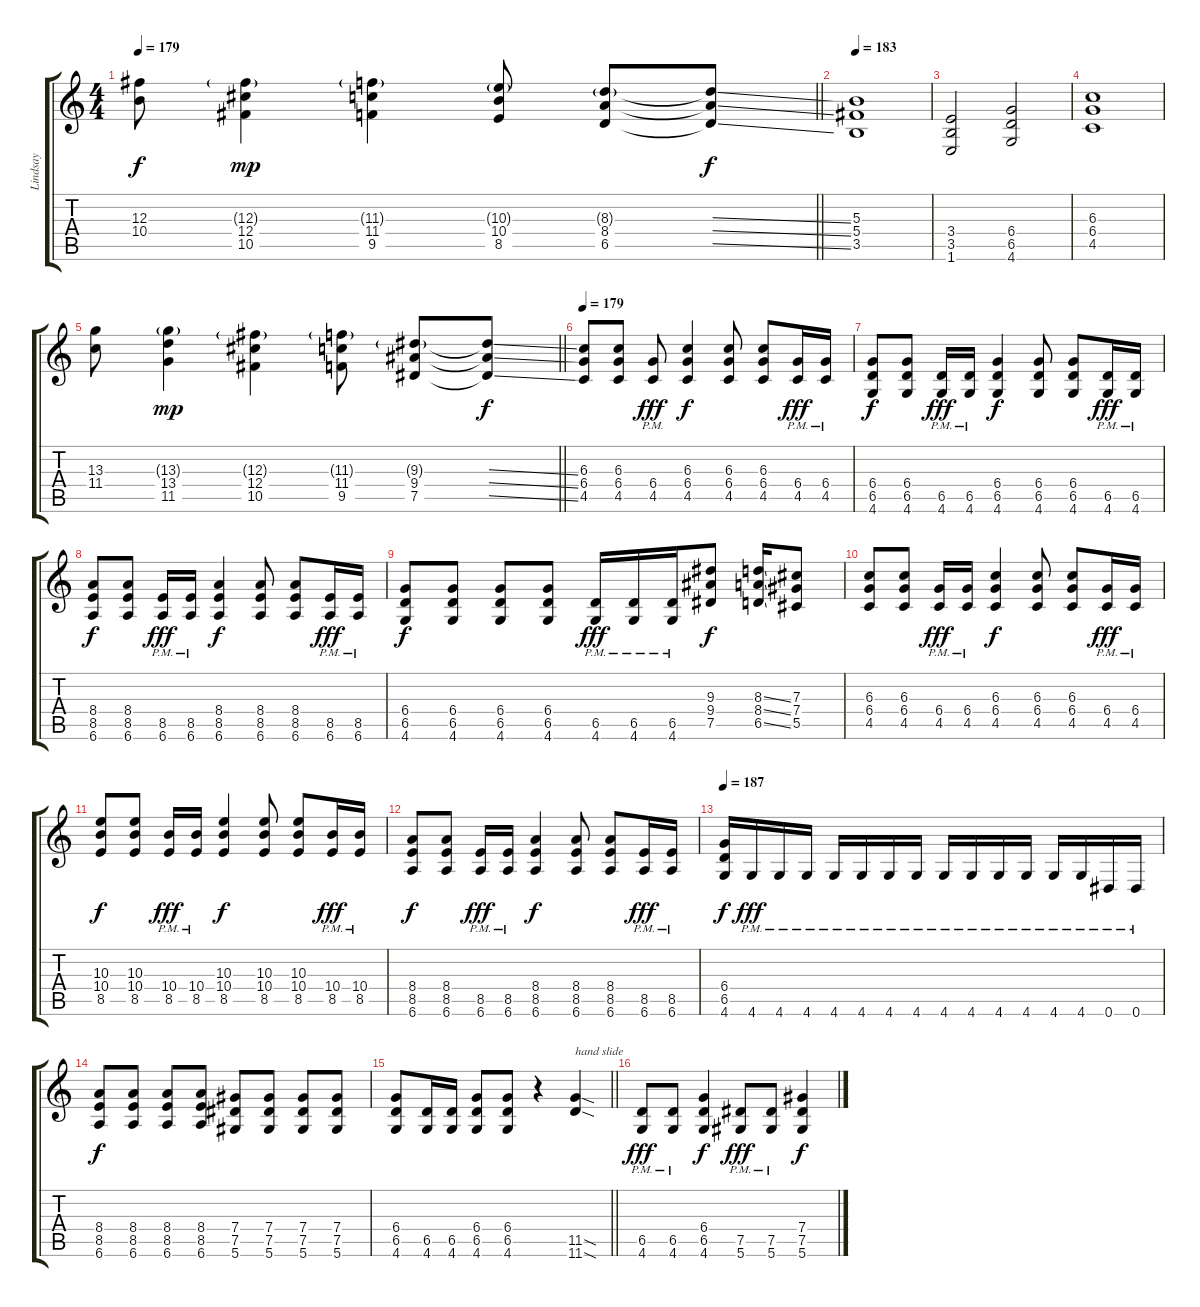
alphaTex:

\track ("Lindsay" "Lindsay") {instrument distortionguitar}
\staff {score tabs}
\tuning (Eb4 Bb3 Gb3 Db3 Ab2 Eb2) {hide}
\ts (4 4)
\tempo 179
\clef g2
\barLineRight lightlight
\ks c
(12.3 10.4).8{dy f} (12.3{g} 12.4 10.5).4{dy mp} (11.3{g} 11.4 9.5).4 (10.3{g} 10.4 8.5).8 (8.3{g} 8.4 6.5).8 (8.3{ss t} 8.4{ss t} 6.5{ss t}).8{dy f} |
\section ("" "")
\tempo 183
(5.3 5.4 3.5).1 |
(3.4 3.5 1.6).2 (6.4 6.5 4.6).2 |
(6.3 6.4 4.5).1 |
\barLineRight lightlight
(13.3 11.4).8 (13.3{g} 13.4 11.5).4{dy mp} (12.3{g} 12.4 10.5).4 (11.3{g} 11.4 9.5).8 (9.3{g} 9.4 7.5).8 (9.3{ss t} 9.4{ss t} 7.5{ss t}).8{dy f} |
\section ("" "")
\tempo 179
(6.3 6.4 4.5).8 (6.3 6.4 4.5).8 (6.4{pm} 4.5{pm}).8{dy fff} (6.3 6.4 4.5).4{dy f} (6.3 6.4 4.5).8 (6.3 6.4 4.5).8 (6.4{pm} 4.5{pm}).16{dy fff} (6.4{pm} 4.5{pm}).16 |
(6.4 6.5 4.6).8{dy f} (6.4 6.5 4.6).8 (6.5{pm} 4.6{pm}).16{dy fff} (6.5{pm} 4.6{pm}).16 (6.4 6.5 4.6).4{dy f} (6.4 6.5 4.6).8 (6.4 6.5 4.6).8 (6.5{pm} 4.6{pm}).16{dy fff} (6.5{pm} 4.6{pm}).16 |
(8.4 8.5 6.6).8{dy f} (8.4 8.5 6.6).8 (8.5{pm} 6.6{pm}).16{dy fff} (8.5{pm} 6.6{pm}).16 (8.4 8.5 6.6).4{dy f} (8.4 8.5 6.6).8 (8.4 8.5 6.6).8 (8.5{pm} 6.6{pm}).16{dy fff} (8.5{pm} 6.6{pm}).16 |
(6.4 6.5 4.6).8{dy f} (6.4 6.5 4.6).8 (6.4 6.5 4.6).8 (6.4 6.5 4.6).8 (6.5{pm} 4.6{pm}).16{dy fff} (6.5{pm} 4.6{pm}).16 (6.5{pm} 4.6{pm}).16 (9.3 9.4 7.5).8{dy f} (8.3{ss} 8.4{ss} 6.5{ss}).16 (7.3 7.4 5.5).8 |
(6.3 6.4 4.5).8 (6.3 6.4 4.5).8 (6.4{pm} 4.5{pm}).16{dy fff} (6.4{pm} 4.5{pm}).16 (6.3 6.4 4.5).4{dy f} (6.3 6.4 4.5).8 (6.3 6.4 4.5).8 (6.4{pm} 4.5{pm}).16{dy fff} (6.4{pm} 4.5{pm}).16 |
(10.3 10.4 8.5).8{dy f} (10.3 10.4 8.5).8 (10.4{pm} 8.5{pm}).16{dy fff} (10.4{pm} 8.5{pm}).16 (10.3 10.4 8.5).4{dy f} (10.3 10.4 8.5).8 (10.3 10.4 8.5).8 (10.4{pm} 8.5{pm}).16{dy fff} (10.4{pm} 8.5{pm}).16 |
(8.4 8.5 6.6).8{dy f} (8.4 8.5 6.6).8 (8.5{pm} 6.6{pm}).16{dy fff} (8.5{pm} 6.6{pm}).16 (8.4 8.5 6.6).4{dy f} (8.4 8.5 6.6).8 (8.4 8.5 6.6).8 (8.5{pm} 6.6{pm}).16{dy fff} (8.5{pm} 6.6{pm}).16 |
\tempo 187
(6.4 6.5 4.6).16{dy f} 4.6{pm}.16{dy fff} 4.6{pm}.16 4.6{pm}.16 4.6{pm}.16 4.6{pm}.16 4.6{pm}.16 4.6{pm}.16 4.6{pm}.16 4.6{pm}.16 4.6{pm}.16 4.6{pm}.16 4.6{pm}.16 4.6{pm}.16 0.6{pm}.16 0.6{pm}.16 |
(8.4 8.5 6.6).8{dy f} (8.4 8.5 6.6).8 (8.4 8.5 6.6).8 (8.4 8.5 6.6).8 (7.4 7.5 5.6).8 (7.4 7.5 5.6).8 (7.4 7.5 5.6).8 (7.4 7.5 5.6).8 |
\barLineRight lightlight
(6.4 6.5 4.6).8 (6.5 4.6).16 (6.5 4.6).16 (6.4 6.5 4.6).8 (6.4 6.5 4.6).8 r.4 (11.5{sod} 11.6{sod}).4{txt "hand slide"} |
\section ("" "")
(6.5{pm} 4.6{pm}).8{dy fff} (6.5{pm} 4.6{pm}).8 (6.4 6.5 4.6).4{dy f} (7.5{pm} 5.6{pm}).8{dy fff} (7.5{pm} 5.6{pm}).8 (7.4 7.5 5.6).4{dy f}
